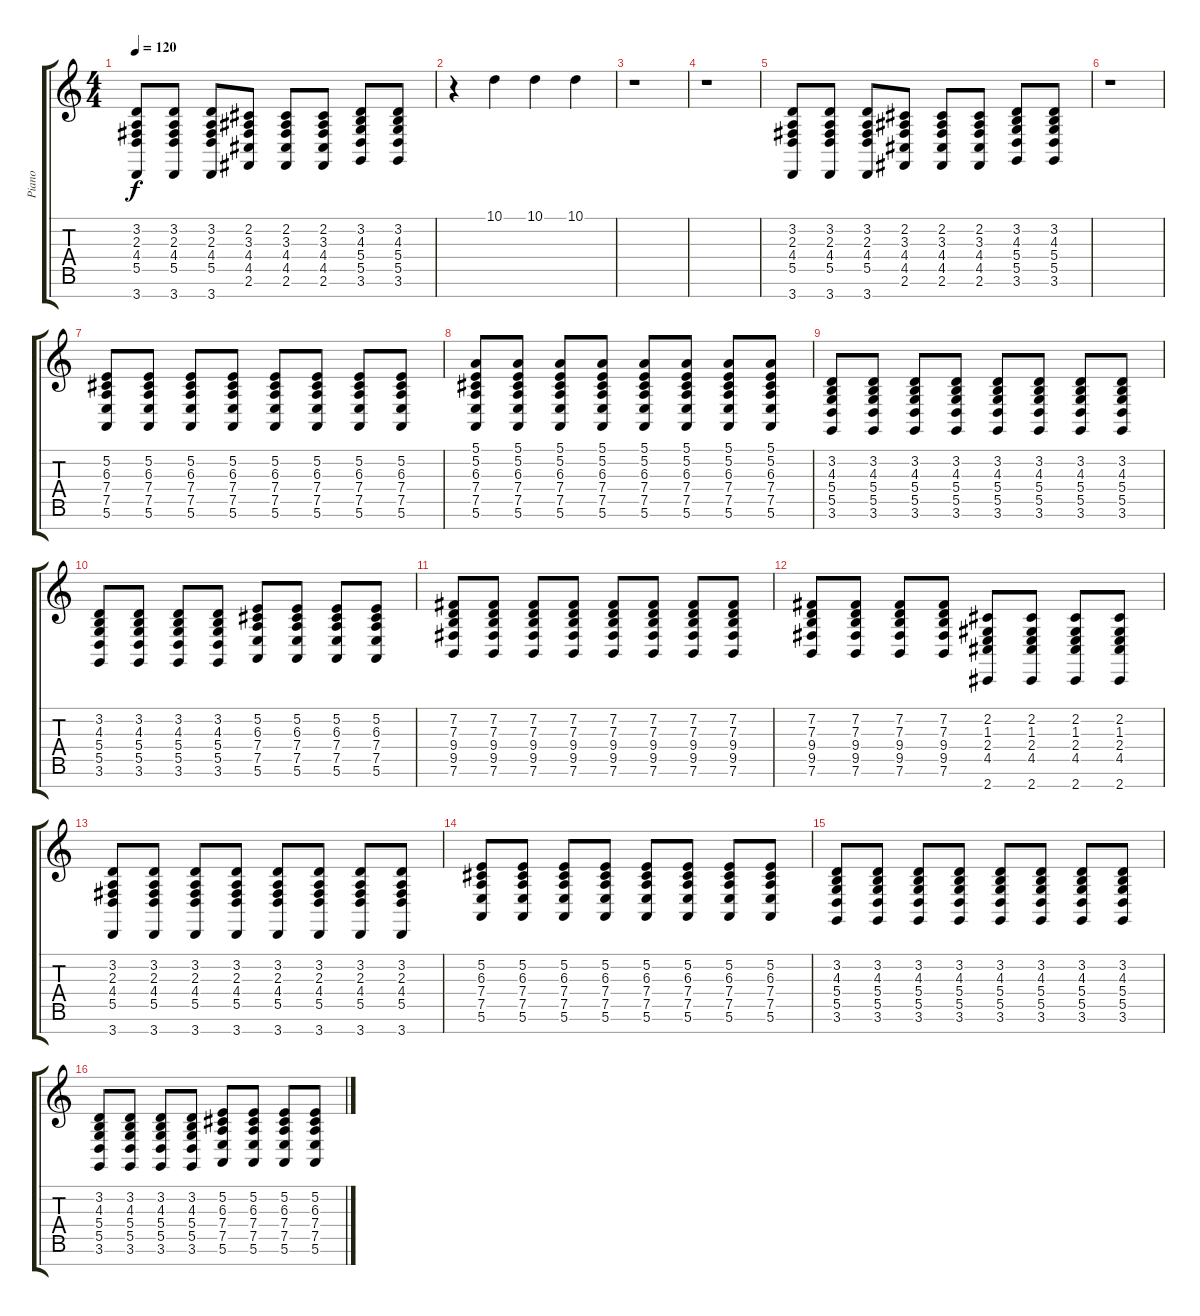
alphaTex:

\track ("Piano" "Piano") {instrument acousticgrandpiano}
\staff {score tabs}
\tuning (E4 B3 G3 D3 A2 E2 B1) {hide}
\ts (4 4)
\tempo 120
\clef g2
\ks c
(3.2 2.3 4.4 5.5 3.7).8{dy f} (3.2 2.3 4.4 5.5 3.7).8 (3.2 2.3 4.4 5.5 3.7).8 (2.2 3.3 4.4 4.5 2.6).8 (2.2 3.3 4.4 4.5 2.6).8 (2.2 3.3 4.4 4.5 2.6).8 (3.2 4.3 5.4 5.5 3.6).8 (3.2 4.3 5.4 5.5 3.6).8 |
r.4 10.1.4 10.1.4 10.1.4 |
r.1 |
r.1 |
(3.2 2.3 4.4 5.5 3.7).8 (3.2 2.3 4.4 5.5 3.7).8 (3.2 2.3 4.4 5.5 3.7).8 (2.2 3.3 4.4 4.5 2.6).8 (2.2 3.3 4.4 4.5 2.6).8 (2.2 3.3 4.4 4.5 2.6).8 (3.2 4.3 5.4 5.5 3.6).8 (3.2 4.3 5.4 5.5 3.6).8 |
r.1 |
(5.2 6.3 7.4 7.5 5.6).8 (5.2 6.3 7.4 7.5 5.6).8 (5.2 6.3 7.4 7.5 5.6).8 (5.2 6.3 7.4 7.5 5.6).8 (5.2 6.3 7.4 7.5 5.6).8 (5.2 6.3 7.4 7.5 5.6).8 (5.2 6.3 7.4 7.5 5.6).8 (5.2 6.3 7.4 7.5 5.6).8 |
(5.1 5.2 6.3 7.4 7.5 5.6).8 (5.1 5.2 6.3 7.4 7.5 5.6).8 (5.1 5.2 6.3 7.4 7.5 5.6).8 (5.1 5.2 6.3 7.4 7.5 5.6).8 (5.1 5.2 6.3 7.4 7.5 5.6).8 (5.1 5.2 6.3 7.4 7.5 5.6).8 (5.1 5.2 6.3 7.4 7.5 5.6).8 (5.1 5.2 6.3 7.4 7.5 5.6).8 |
(3.2 4.3 5.4 5.5 3.6).8 (3.2 4.3 5.4 5.5 3.6).8 (3.2 4.3 5.4 5.5 3.6).8 (3.2 4.3 5.4 5.5 3.6).8 (3.2 4.3 5.4 5.5 3.6).8 (3.2 4.3 5.4 5.5 3.6).8 (3.2 4.3 5.4 5.5 3.6).8 (3.2 4.3 5.4 5.5 3.6).8 |
(3.2 4.3 5.4 5.5 3.6).8 (3.2 4.3 5.4 5.5 3.6).8 (3.2 4.3 5.4 5.5 3.6).8 (3.2 4.3 5.4 5.5 3.6).8 (5.2 6.3 7.4 7.5 5.6).8 (5.2 6.3 7.4 7.5 5.6).8 (5.2 6.3 7.4 7.5 5.6).8 (5.2 6.3 7.4 7.5 5.6).8 |
(7.2 7.3 9.4 9.5 7.6).8 (7.2 7.3 9.4 9.5 7.6).8 (7.2 7.3 9.4 9.5 7.6).8 (7.2 7.3 9.4 9.5 7.6).8 (7.2 7.3 9.4 9.5 7.6).8 (7.2 7.3 9.4 9.5 7.6).8 (7.2 7.3 9.4 9.5 7.6).8 (7.2 7.3 9.4 9.5 7.6).8 |
(7.2 7.3 9.4 9.5 7.6).8 (7.2 7.3 9.4 9.5 7.6).8 (7.2 7.3 9.4 9.5 7.6).8 (7.2 7.3 9.4 9.5 7.6).8 (2.2 1.3 2.4 4.5 2.7).8 (2.2 1.3 2.4 4.5 2.7).8 (2.2 1.3 2.4 4.5 2.7).8 (2.2 1.3 2.4 4.5 2.7).8 |
(3.2 2.3 4.4 5.5 3.7).8 (3.2 2.3 4.4 5.5 3.7).8 (3.2 2.3 4.4 5.5 3.7).8 (3.2 2.3 4.4 5.5 3.7).8 (3.2 2.3 4.4 5.5 3.7).8 (3.2 2.3 4.4 5.5 3.7).8 (3.2 2.3 4.4 5.5 3.7).8 (3.2 2.3 4.4 5.5 3.7).8 |
(5.2 6.3 7.4 7.5 5.6).8 (5.2 6.3 7.4 7.5 5.6).8 (5.2 6.3 7.4 7.5 5.6).8 (5.2 6.3 7.4 7.5 5.6).8 (5.2 6.3 7.4 7.5 5.6).8 (5.2 6.3 7.4 7.5 5.6).8 (5.2 6.3 7.4 7.5 5.6).8 (5.2 6.3 7.4 7.5 5.6).8 |
(3.2 4.3 5.4 5.5 3.6).8 (3.2 4.3 5.4 5.5 3.6).8 (3.2 4.3 5.4 5.5 3.6).8 (3.2 4.3 5.4 5.5 3.6).8 (3.2 4.3 5.4 5.5 3.6).8 (3.2 4.3 5.4 5.5 3.6).8 (3.2 4.3 5.4 5.5 3.6).8 (3.2 4.3 5.4 5.5 3.6).8 |
(3.2 4.3 5.4 5.5 3.6).8 (3.2 4.3 5.4 5.5 3.6).8 (3.2 4.3 5.4 5.5 3.6).8 (3.2 4.3 5.4 5.5 3.6).8 (5.2 6.3 7.4 7.5 5.6).8 (5.2 6.3 7.4 7.5 5.6).8 (5.2 6.3 7.4 7.5 5.6).8 (5.2 6.3 7.4 7.5 5.6).8
